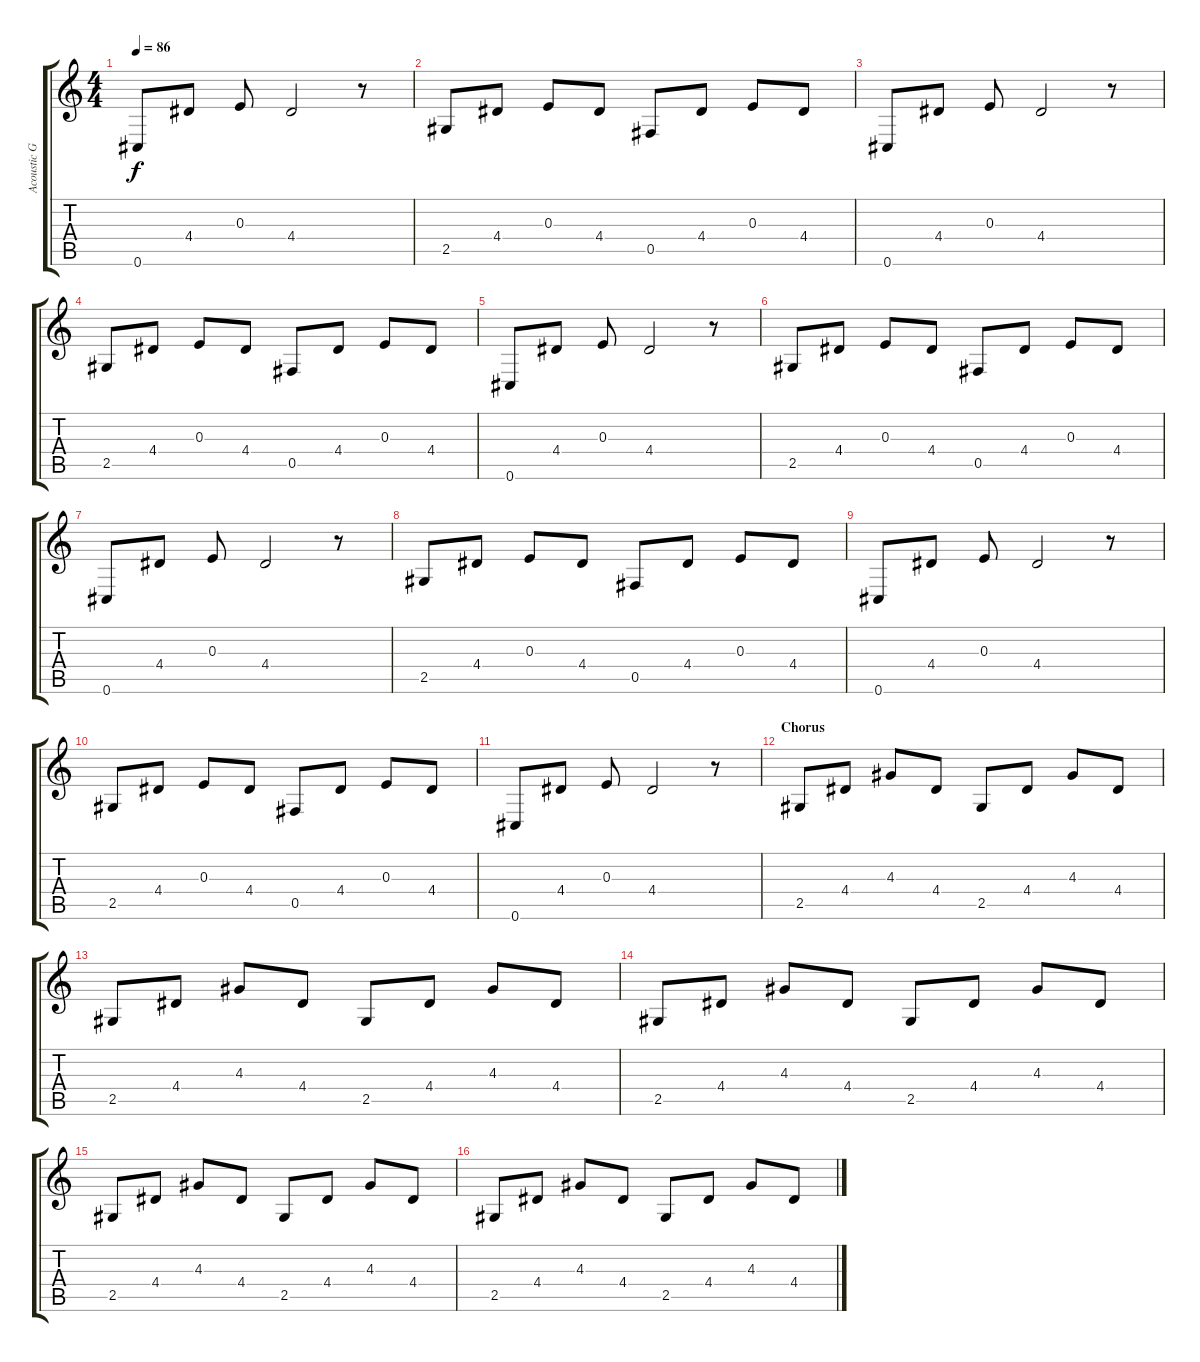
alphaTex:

\track ("Acoustic Guitar (C#)" "Acoustic G") {instrument acousticguitarsteel}
\staff {score tabs}
\tuning (Db4 Ab3 E3 B2 Gb2 Db2) {hide}
\ts (4 4)
\tempo 86
\clef g2
\ks c
0.6.8{dy f} 4.4.8 0.3.8 4.4.2 r.8 |
2.5.8{instrument acousticguitarsteel} 4.4.8 0.3.8 4.4.8 0.5.8 4.4.8 0.3.8 4.4.8 |
0.6.8 4.4.8 0.3.8 4.4.2 r.8 |
2.5.8{instrument acousticguitarsteel} 4.4.8 0.3.8 4.4.8 0.5.8 4.4.8 0.3.8 4.4.8 |
0.6.8 4.4.8 0.3.8 4.4.2 r.8 |
2.5.8{instrument acousticguitarsteel} 4.4.8 0.3.8 4.4.8 0.5.8 4.4.8 0.3.8 4.4.8 |
0.6.8 4.4.8 0.3.8 4.4.2 r.8 |
2.5.8{instrument acousticguitarsteel} 4.4.8 0.3.8 4.4.8 0.5.8 4.4.8 0.3.8 4.4.8 |
0.6.8 4.4.8 0.3.8 4.4.2 r.8 |
2.5.8{instrument acousticguitarsteel} 4.4.8 0.3.8 4.4.8 0.5.8 4.4.8 0.3.8 4.4.8 |
0.6.8 4.4.8 0.3.8 4.4.2 r.8 |
\section ("" "Chorus")
2.5.8{volume 10 instrument electricguitarmuted} 4.4.8 4.3.8 4.4.8 2.5.8 4.4.8 4.3.8 4.4.8 |
2.5.8 4.4.8 4.3.8 4.4.8 2.5.8 4.4.8 4.3.8 4.4.8 |
2.5.8 4.4.8 4.3.8 4.4.8 2.5.8 4.4.8 4.3.8 4.4.8 |
2.5.8 4.4.8 4.3.8 4.4.8 2.5.8 4.4.8 4.3.8 4.4.8 |
2.5.8 4.4.8 4.3.8 4.4.8 2.5.8 4.4.8 4.3.8 4.4.8
